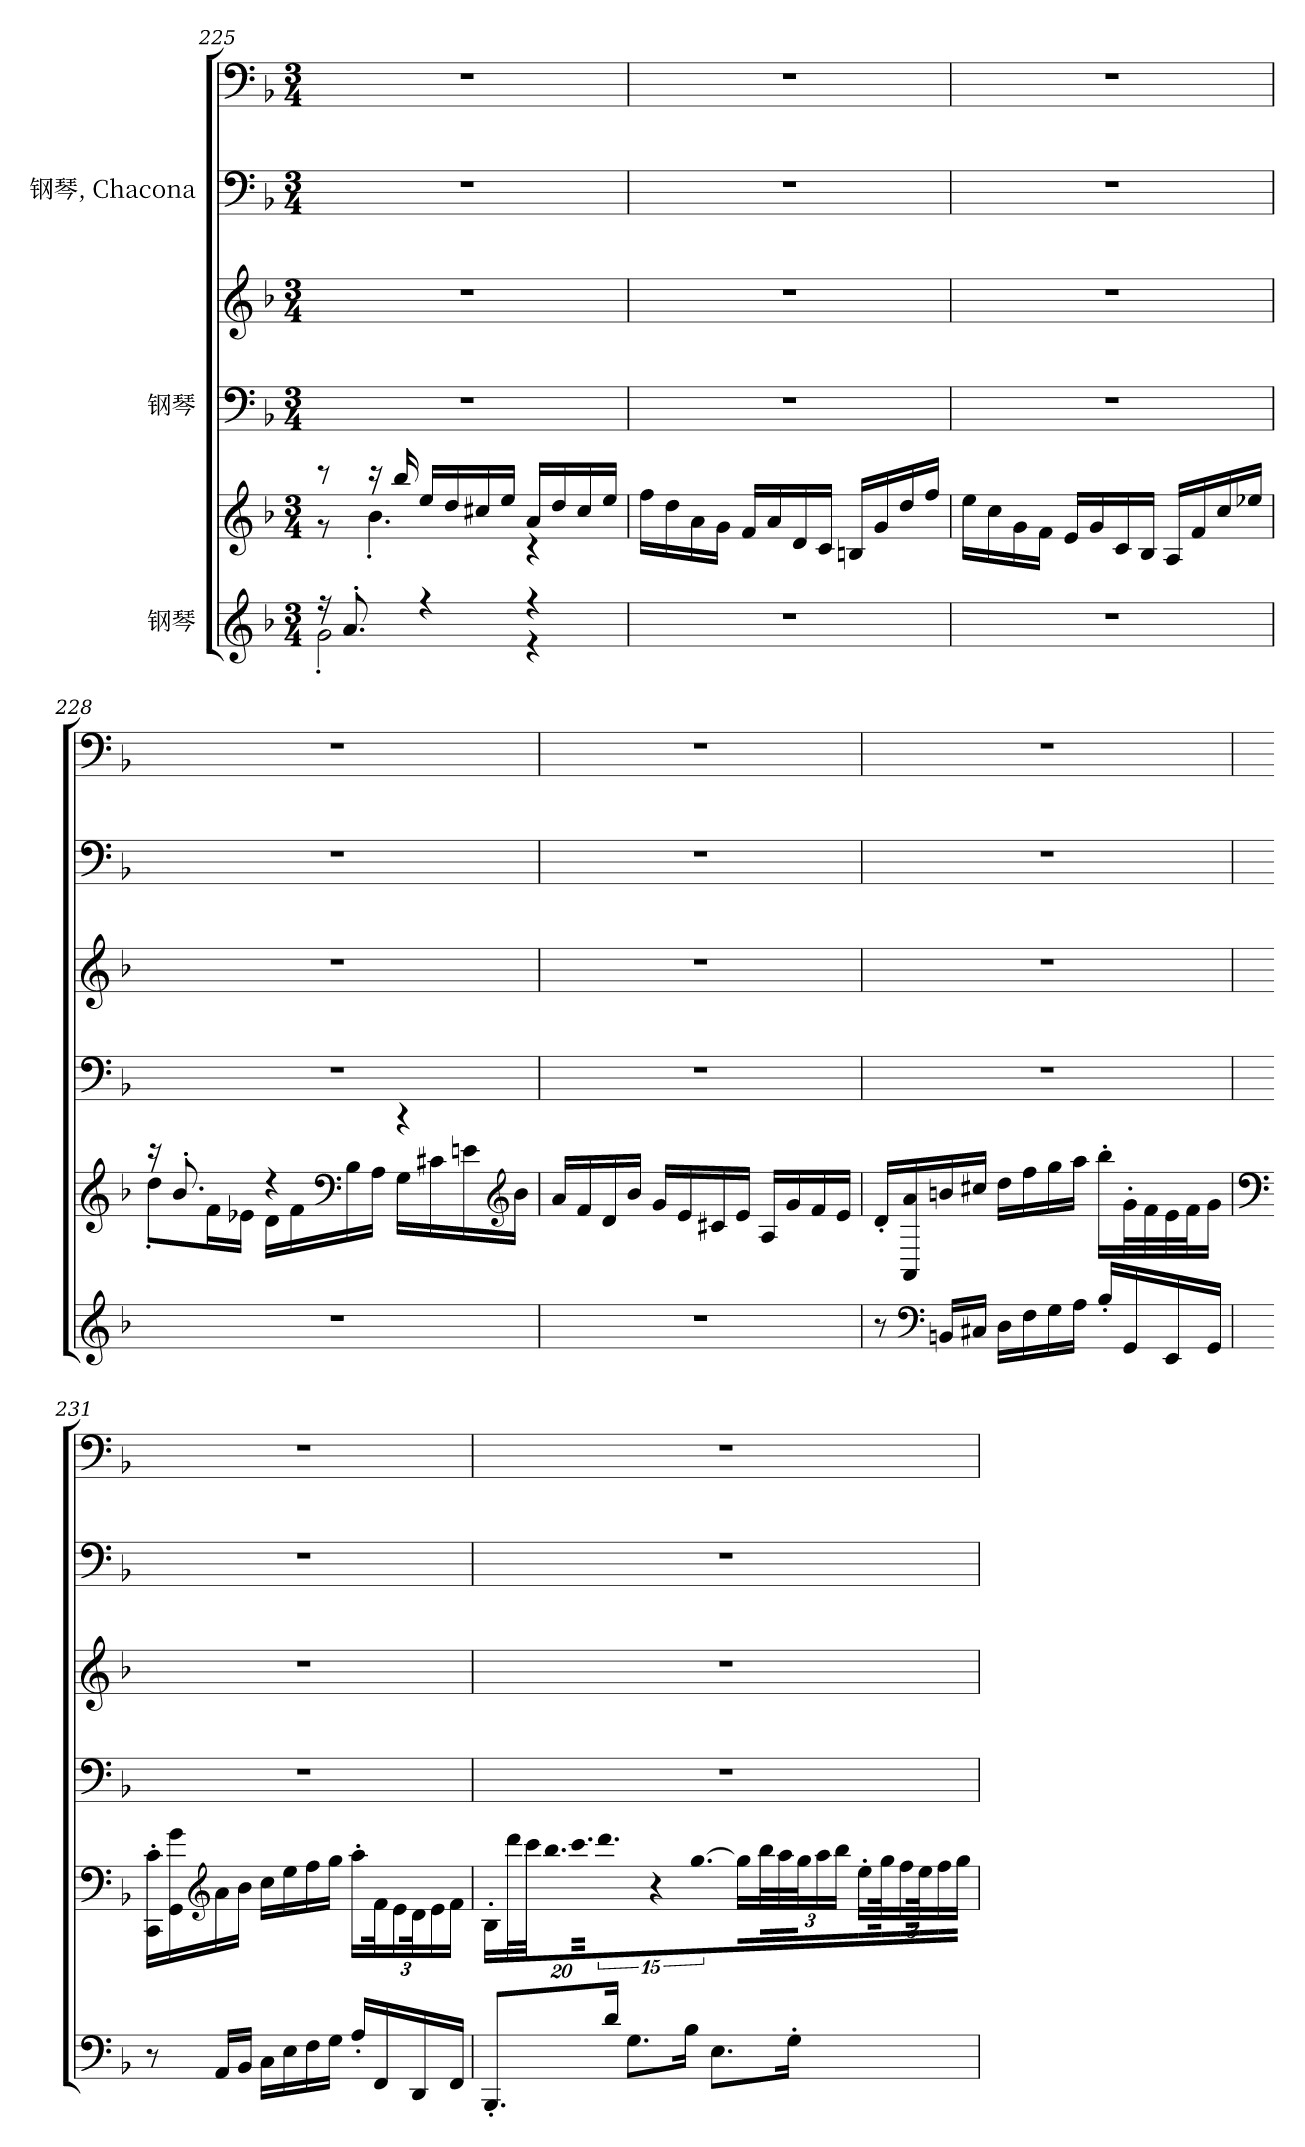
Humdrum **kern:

**kern	**kern	**kern	**kern	**kern	**kern
*part3	*part3	*part2	*part2	*part1	*part1
*staff6	*staff5	*staff4	*staff3	*staff2	*staff1
*I"钢琴	*	*I"钢琴	*	*I"钢琴, Chacona	*
!!LO:LB:g=z
*clefG2	*clefG2	*clefF4	*clefG2	*clefF4	*clefF4
*k[b-]	*k[b-]	*k[b-]	*k[b-]	*k[b-]	*k[b-]
*M3/4	*M3/4	*M3/4	*M3/4	*M3/4	*M3/4
=225	=225	=225	=225	=225	=225
*^	*^	*	*	*	*
16r	2g'\	8r	8r	2.r	2.r	2.r	2.r
8.a'/	.	.	.	.	.	.	.
.	.	16r	4.b-'\	.	.	.	.
.	.	16bb-/	.	.	.	.	.
4r	.	16ee/LL	.	.	.	.	.
.	.	16dd/	.	.	.	.	.
.	.	16cc#X/	.	.	.	.	.
.	.	16ee/JJ	.	.	.	.	.
4r	4r	16a/LL	4r	.	.	.	.
.	.	16dd/	.	.	.	.	.
.	.	16cc#/	.	.	.	.	.
.	.	16ee/JJ	.	.	.	.	.
*v	*v	*	*	*	*	*	*
*	*v	*v	*	*	*	*
=226	=226	=226	=226	=226	=226
2.r	16ff\LL	2.r	2.r	2.r	2.r
.	16dd\	.	.	.	.
.	16a\	.	.	.	.
.	16g\JJ	.	.	.	.
.	16f/LL	.	.	.	.
.	16a/	.	.	.	.
.	16d/	.	.	.	.
.	16c/JJ	.	.	.	.
.	16Bn/LL	.	.	.	.
.	16g/	.	.	.	.
.	16dd/	.	.	.	.
.	16ff/JJ	.	.	.	.
=227	=227	=227	=227	=227	=227
2.r	16ee\LL	2.r	2.r	2.r	2.r
.	16cc\	.	.	.	.
.	16g\	.	.	.	.
.	16f\JJ	.	.	.	.
.	16e/LL	.	.	.	.
.	16g/	.	.	.	.
.	16c/	.	.	.	.
.	16B-/JJ	.	.	.	.
.	16A/LL	.	.	.	.
.	16f/	.	.	.	.
.	16cc/	.	.	.	.
.	16ee-X/JJ	.	.	.	.
!!LO:PB:g=z
=228	=228	=228	=228	=228	=228
*	*^	*	*	*	*
2.r	16r	8dd'\L	2.r	2.r	2.r	2.r
.	8.b-'/	.	.	.	.	.
.	.	16f\L	.	.	.	.
.	.	16e-X\JJ	.	.	.	.
.	4r	16d\LL	.	.	.	.
.	.	16f\	.	.	.	.
*	*clefF4	*	*	*	*	*
.	.	16B-\	.	.	.	.
.	.	16A\JJ	.	.	.	.
.	4r	16G\LL	.	.	.	.
.	.	16c#X\	.	.	.	.
.	.	16en\	.	.	.	.
*	*clefG2	*	*	*	*	*
.	.	16b-\JJ	.	.	.	.
*	*v	*v	*	*	*	*
=229	=229	=229	=229	=229	=229
2.r	16a/LL	2.r	2.r	2.r	2.r
.	16f/	.	.	.	.
.	16d/	.	.	.	.
.	16b-/JJ	.	.	.	.
.	16g/LL	.	.	.	.
.	16e/	.	.	.	.
.	16c#X/	.	.	.	.
.	16e/JJ	.	.	.	.
.	16A/LL	.	.	.	.
.	16g/	.	.	.	.
.	16f/	.	.	.	.
.	16e/JJ	.	.	.	.
!!LO:LB:g=z
=230	=230	=230	=230	=230	=230
8r	16d'/LL	2.r	2.r	2.r	2.r
.	16AA/ 16a/	.	.	.	.
*clefF4	*	*	*	*	*
16BBn/LL	16bn/	.	.	.	.
16C#X/JJ	16cc#X/JJ	.	.	.	.
16D\LL	16dd\LL	.	.	.	.
16F\	16ff\	.	.	.	.
16G\	16gg\	.	.	.	.
16A\JJ	16aa\JJ	.	.	.	.
16B-'/LL	16bb-'\LL	.	.	.	.
16GG/	32g'\L	.	.	.	.
.	32f\	.	.	.	.
16EE/	32e\	.	.	.	.
.	32f\J	.	.	.	.
16GG/JJ	16g\JJ	.	.	.	.
=231	=231	=231	=231	=231	=231
*	*clefF4	*	*	*	*
8r	16CC\' 16c\'LL	2.r	2.r	2.r	2.r
.	16GG\ 16g\	.	.	.	.
*	*clefG2	*	*	*	*
16AA/LL	16a\	.	.	.	.
16BB-/JJ	16b-\JJ	.	.	.	.
16C\LL	16cc\LL	.	.	.	.
16E\	16ee\	.	.	.	.
16F\	16ff\	.	.	.	.
16G\JJ	16gg\JJ	.	.	.	.
16A'/LL	16aa'\LL	.	.	.	.
*	*Xbrackettup	*	*	*	*
16FF/	48f\K	.	.	.	.
.	24e\	.	.	.	.
16DD/	48d\K	.	.	.	.
.	24e\	.	.	.	.
16FF/JJ	16f\JJ	.	.	.	.
!!LO:PB:g=z
=232	=232	=232	=232	=232	=232
8.BBB-'/L	16B-'\LL	2.r	2.r	2.r	2.r
.	32ddd\L	.	.	.	.
.	32ccc\	.	.	.	.
*	*brackettup	*	*	*	*
!	!LO:N:vis=32.	!	!	!	!
.	640%17bb-\L	.	.	.	.
!	!LO:N:vis=32.	!	!	!	!
.	640%17ccc\J	.	.	.	.
.	1920ryy	.	.	.	.
!	!LO:N:vis=32.	!	!	!	!
.	1920%103ddd\JJJ	.	.	.	.
16d/Jk	.	.	.	.	.
!	!LO:N:vis=128	!	!	!	!
.	1920%17r	.	.	.	.
!	!LO:N:vis=256.	!	!	!	!
.	[1920%17gg\	.	.	.	.
8.G\L	16gg\LL]	.	.	.	.
.	32bb-\L	.	.	.	.
.	32aa\	.	.	.	.
*	*Xbrackettup	*	*	*	*
.	48gg\J	.	.	.	.
.	24aa\	.	.	.	.
16B-\Jk	16bb-\JJ	.	.	.	.
8.E\L	16ee'\LL	.	.	.	.
.	48gg\K	.	.	.	.
.	24ff\	.	.	.	.
.	48ee\K	.	.	.	.
.	24ff\	.	.	.	.
16G'\Jk	16gg\JJ	.	.	.	.
=	=	=	=	=	=
*-	*-	*-	*-	*-	*-
